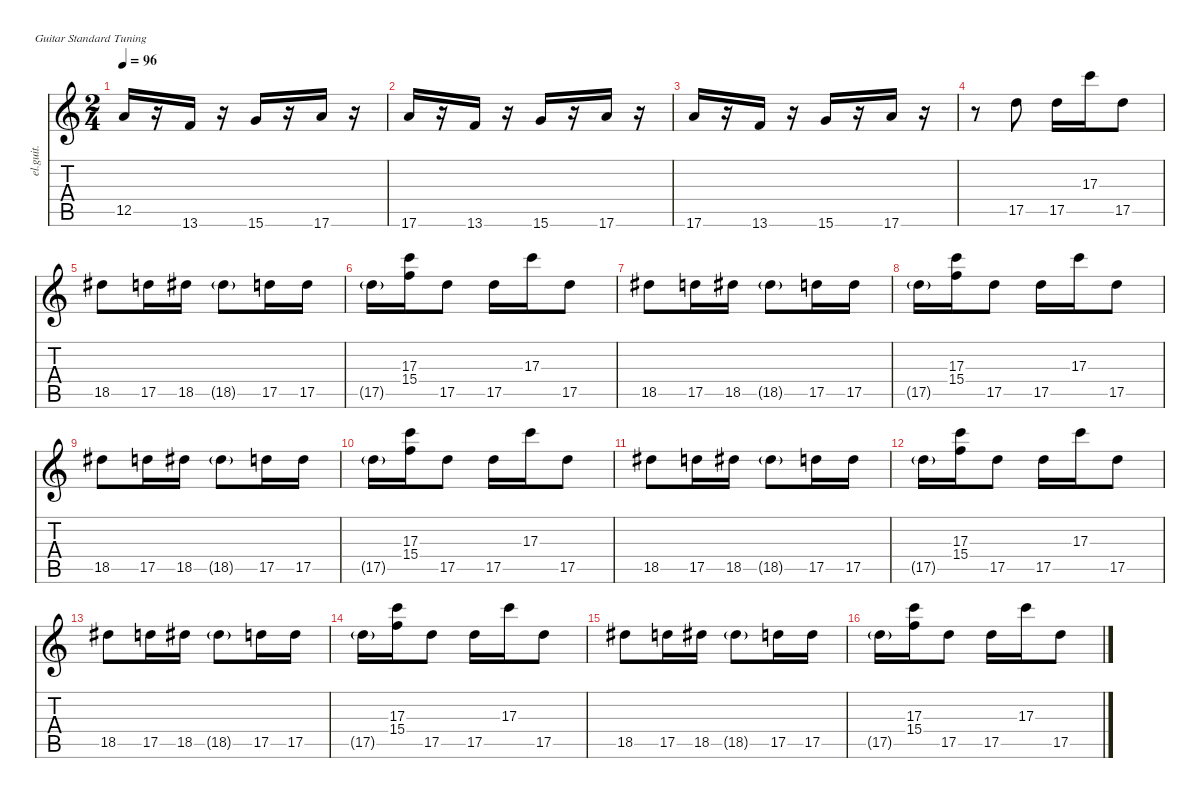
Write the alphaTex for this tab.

\defaultSystemsLayout 4
\hideDynamics
\bracketExtendMode nobrackets
\otherSystemsTrackNameOrientation horizontal
\track ("Guitar 2" "el.guit.") {instrument electricguitarclean}
\staff {score tabs}
\tuning (E4 B3 G3 D3 A2 E2)
\ts (2 4)
\tempo 96
\clef g2
\ks c
12.5.16{dy f} r.16 13.6.16 r.16 15.6.16 r.16 17.6.16 r.16 |
17.6.16 r.16 13.6.16 r.16 15.6.16 r.16 17.6.16 r.16 |
17.6.16 r.16 13.6.16 r.16 15.6.16 r.16 17.6.16 r.16 |
r.8 17.5.8 17.5.16 17.3.16 17.5.8 |
18.5{acc #}.8 17.5.16 18.5{acc #}.16 18.5{g acc #}.8{dy fff} 17.5.16{dy f} 17.5.16 |
17.5{g}.16{dy fff} (17.3 15.4).16{dy f} 17.5.8 17.5.16 17.3.16 17.5.8 |
18.5{acc #}.8 17.5.16 18.5{acc #}.16 18.5{g acc #}.8{dy fff} 17.5.16{dy f} 17.5.16 |
17.5{g}.16{dy fff} (17.3 15.4).16{dy f} 17.5.8 17.5.16 17.3.16 17.5.8 |
18.5{acc #}.8 17.5.16 18.5{acc #}.16 18.5{g acc #}.8{dy fff} 17.5.16{dy f} 17.5.16 |
17.5{g}.16{dy fff} (17.3 15.4).16{dy f} 17.5.8 17.5.16 17.3.16 17.5.8 |
18.5{acc #}.8 17.5.16 18.5{acc #}.16 18.5{g acc #}.8{dy fff} 17.5.16{dy f} 17.5.16 |
17.5{g}.16{dy fff} (17.3 15.4).16{dy f} 17.5.8 17.5.16 17.3.16 17.5.8 |
18.5{acc #}.8 17.5.16 18.5{acc #}.16 18.5{g acc #}.8{dy fff} 17.5.16{dy f} 17.5.16 |
17.5{g}.16{dy fff} (17.3 15.4).16{dy f} 17.5.8 17.5.16 17.3.16 17.5.8 |
18.5{acc #}.8 17.5.16 18.5{acc #}.16 18.5{g acc #}.8{dy fff} 17.5.16{dy f} 17.5.16 |
17.5{g}.16{dy fff} (17.3 15.4).16{dy f} 17.5.8 17.5.16 17.3.16 17.5.8
